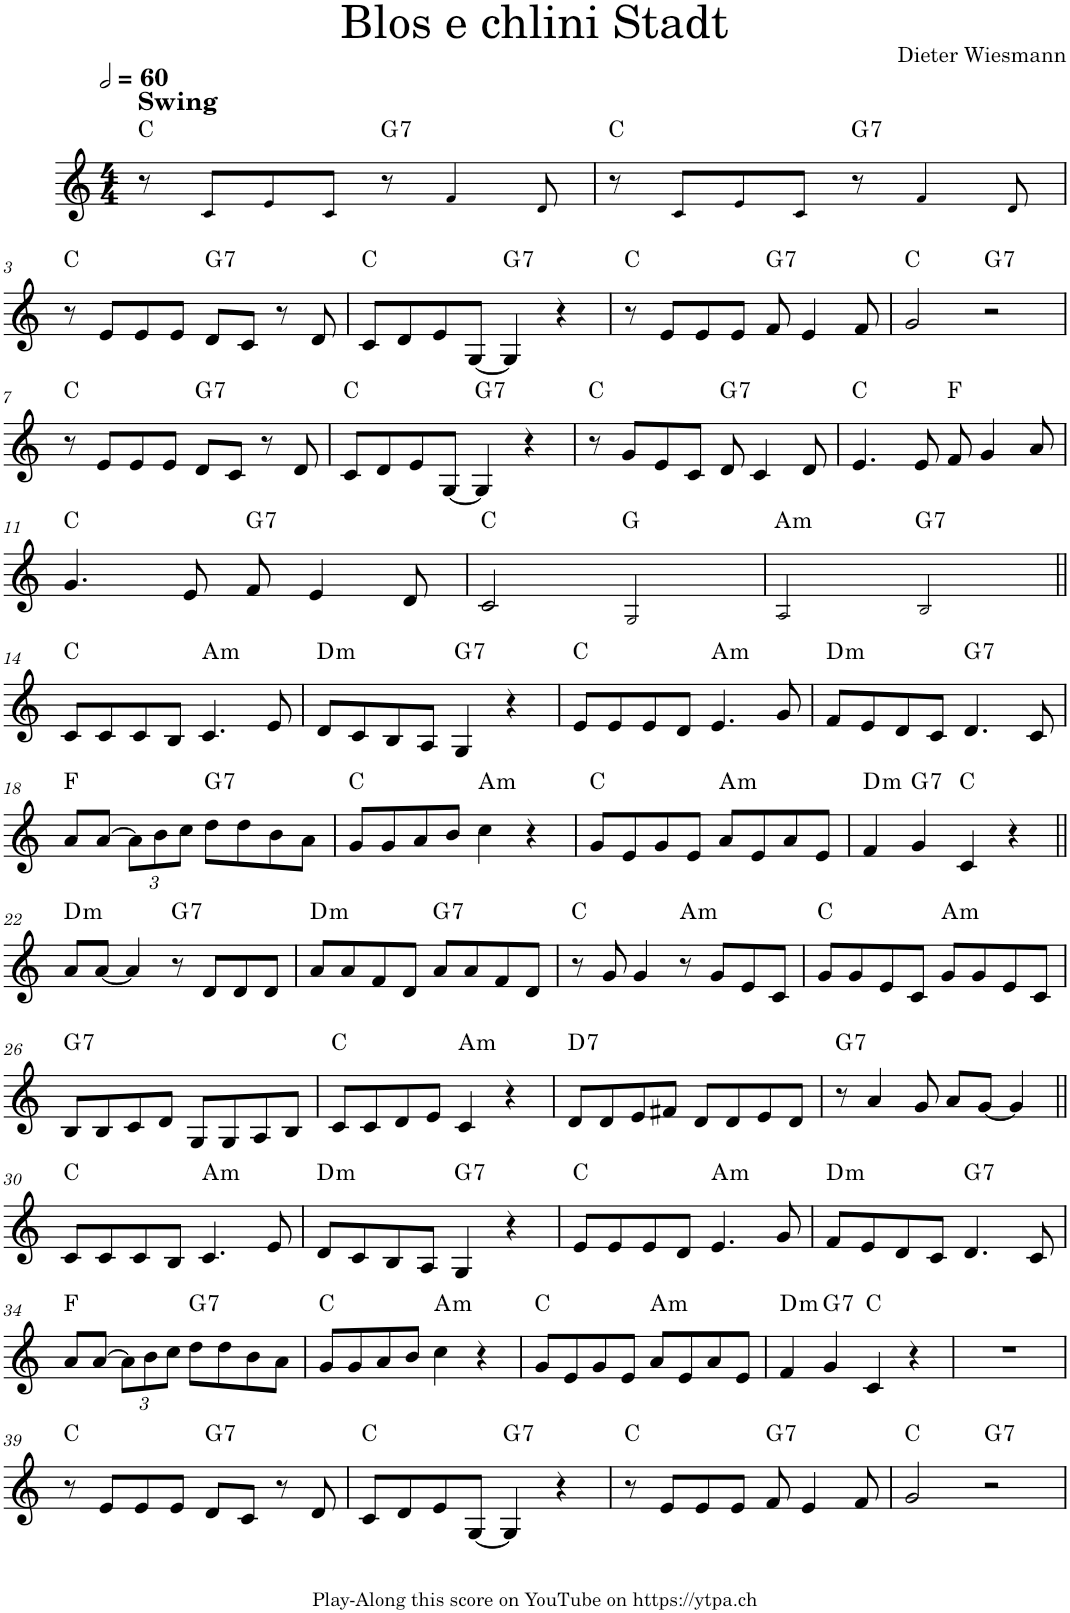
**kern	**harte
*part1	*part1
*staff1	*
*I"Piano	*
*I'Pno.	*
*clefG2	*
*k[]	*
*M4/4	*
*MM120	*
=1	=1
!LO:TX:a:B:t=Swing	!
8r	C:maj
8c!/L	.
8e!/	.
8c!/J	.
!	!LO:H:kt=7
8r	G:7
4f!/	.
8d!/	.
=2	=2
8r	C:maj
8c!/L	.
8e!/	.
8c!/J	.
!	!LO:H:kt=7
8r	G:7
4f!/	.
8d!/	.
!!LO:LB:g=z
=3	=3
8r	C:maj
8e/L	.
8e/	.
8e/J	.
!	!LO:H:kt=7
8d/L	G:7
8c/J	.
8r	.
8d/	.
=4	=4
8c/L	C:maj
8d/	.
8e/	.
[8G/J	.
!	!LO:H:kt=7
4G/]	G:7
4r	.
=5	=5
8r	C:maj
8e/L	.
8e/	.
8e/J	.
!	!LO:H:kt=7
8f/	G:7
4e/	.
8f/	.
=6	=6
2g/	C:maj
!	!LO:H:kt=7
2r	G:7
!!LO:LB:g=z
=7	=7
8r	C:maj
8e/L	.
8e/	.
8e/J	.
!	!LO:H:kt=7
8d/L	G:7
8c/J	.
8r	.
8d/	.
=8	=8
8c/L	C:maj
8d/	.
8e/	.
[8G/J	.
!	!LO:H:kt=7
4G/]	G:7
4r	.
=9	=9
8r	C:maj
8g/L	.
8e/	.
8c/J	.
!	!LO:H:kt=7
8d/	G:7
4c/	.
8d/	.
=10	=10
4.e/	C:maj
8e/	.
8f/	F:maj
4g/	.
8a/	.
!!LO:LB:g=z
=11	=11
4.g/	C:maj
8e/	.
!	!LO:H:kt=7
8f/	G:7
4e/	.
8d/	.
=12	=12
2c/	C:maj
2G!/	G:maj
=13	=13
!	!LO:H:kt=m
2A!/	A:min
!	!LO:H:kt=7
2B!/	G:7
!!LO:LB:g=z
=14||	=14||
8c/L	C:maj
8c/	.
8c/	.
8B/J	.
!	!LO:H:kt=m
4.c/	A:min
8e/	.
=15	=15
!	!LO:H:kt=m
8d/L	D:min
8c/	.
8B/	.
8A/J	.
!	!LO:H:kt=7
4G/	G:7
4r	.
=16	=16
8e/L	C:maj
8e/	.
8e/	.
8d/J	.
!	!LO:H:kt=m
4.e/	A:min
8g/	.
=17	=17
!	!LO:H:kt=m
8f/L	D:min
8e/	.
8d/	.
8c/J	.
!	!LO:H:kt=7
4.d/	G:7
8c/	.
!!LO:LB:g=z
=18	=18
8a/L	F:maj
[8a/J	.
*Xbrackettup	*
12a\L]	.
12b\	.
12cc\J	.
!	!LO:H:kt=7
8dd\L	G:7
8dd\	.
8b\	.
8a\J	.
=19	=19
8g/L	C:maj
8g/	.
8a/	.
8b/J	.
!	!LO:H:kt=m
4cc\	A:min
4r	.
=20	=20
8g/L	C:maj
8e/	.
8g/	.
8e/J	.
!	!LO:H:kt=m
8a/L	A:min
8e/	.
8a/	.
8e/J	.
=21	=21
!	!LO:H:kt=m
4f/	D:min
!	!LO:H:kt=7
4g/	G:7
4c/	C:maj
4r	.
!!LO:LB:g=z
=22||	=22||
!	!LO:H:kt=m
8a/L	D:min
[8a/J	.
4a/]	.
!	!LO:H:kt=7
8r	G:7
8d/L	.
8d/	.
8d/J	.
=23	=23
!	!LO:H:kt=m
8a/L	D:min
8a/	.
8f/	.
8d/J	.
!	!LO:H:kt=7
8a/L	G:7
8a/	.
8f/	.
8d/J	.
=24	=24
8r	C:maj
8g/	.
4g/	.
!	!LO:H:kt=m
8r	A:min
8g/L	.
8e/	.
8c/J	.
=25	=25
8g/L	C:maj
8g/	.
8e/	.
8c/J	.
!	!LO:H:kt=m
8g/L	A:min
8g/	.
8e/	.
8c/J	.
!!LO:LB:g=z
=26	=26
!	!LO:H:kt=7
8B/L	G:7
8B/	.
8c/	.
8d/J	.
8G/L	.
8G/	.
8A/	.
8B/J	.
=27	=27
8c/L	C:maj
8c/	.
8d/	.
8e/J	.
!	!LO:H:kt=m
4c/	A:min
4r	.
=28	=28
!	!LO:H:kt=7
8d/L	D:7
8d/	.
8e/	.
8f#X/J	.
8d/L	.
8d/	.
8e/	.
8d/J	.
=29	=29
!	!LO:H:kt=7
8r	G:7
4a/	.
8g/	.
8a/L	.
[8g/J	.
4g/]	.
!!LO:LB:g=z
=30||	=30||
8c/L	C:maj
8c/	.
8c/	.
8B/J	.
!	!LO:H:kt=m
4.c/	A:min
8e/	.
=31	=31
!	!LO:H:kt=m
8d/L	D:min
8c/	.
8B/	.
8A/J	.
!	!LO:H:kt=7
4G/	G:7
4r	.
=32	=32
8e/L	C:maj
8e/	.
8e/	.
8d/J	.
!	!LO:H:kt=m
4.e/	A:min
8g/	.
=33	=33
!	!LO:H:kt=m
8f/L	D:min
8e/	.
8d/	.
8c/J	.
!	!LO:H:kt=7
4.d/	G:7
8c/	.
!!LO:LB:g=z
=34	=34
8a/L	F:maj
[8a/J	.
12a\L]	.
12b\	.
12cc\J	.
!	!LO:H:kt=7
8dd\L	G:7
8dd\	.
8b\	.
8a\J	.
=35	=35
8g/L	C:maj
8g/	.
8a/	.
8b/J	.
!	!LO:H:kt=m
4cc\	A:min
4r	.
=36	=36
8g/L	C:maj
8e/	.
8g/	.
8e/J	.
!	!LO:H:kt=m
8a/L	A:min
8e/	.
8a/	.
8e/J	.
=37	=37
!	!LO:H:kt=m
4f/	D:min
!	!LO:H:kt=7
4g/	G:7
4c/	C:maj
4r	.
=38	=38
1r	.
!!LO:LB:g=z
=39	=39
8r	C:maj
8e/L	.
8e/	.
8e/J	.
!	!LO:H:kt=7
8d/L	G:7
8c/J	.
8r	.
8d/	.
=40	=40
8c/L	C:maj
8d/	.
8e/	.
[8G/J	.
!	!LO:H:kt=7
4G/]	G:7
4r	.
=41	=41
8r	C:maj
8e/L	.
8e/	.
8e/J	.
!	!LO:H:kt=7
8f/	G:7
4e/	.
8f/	.
=42	=42
2g/	C:maj
!	!LO:H:kt=7
2r	G:7
=	=
*-	*-
